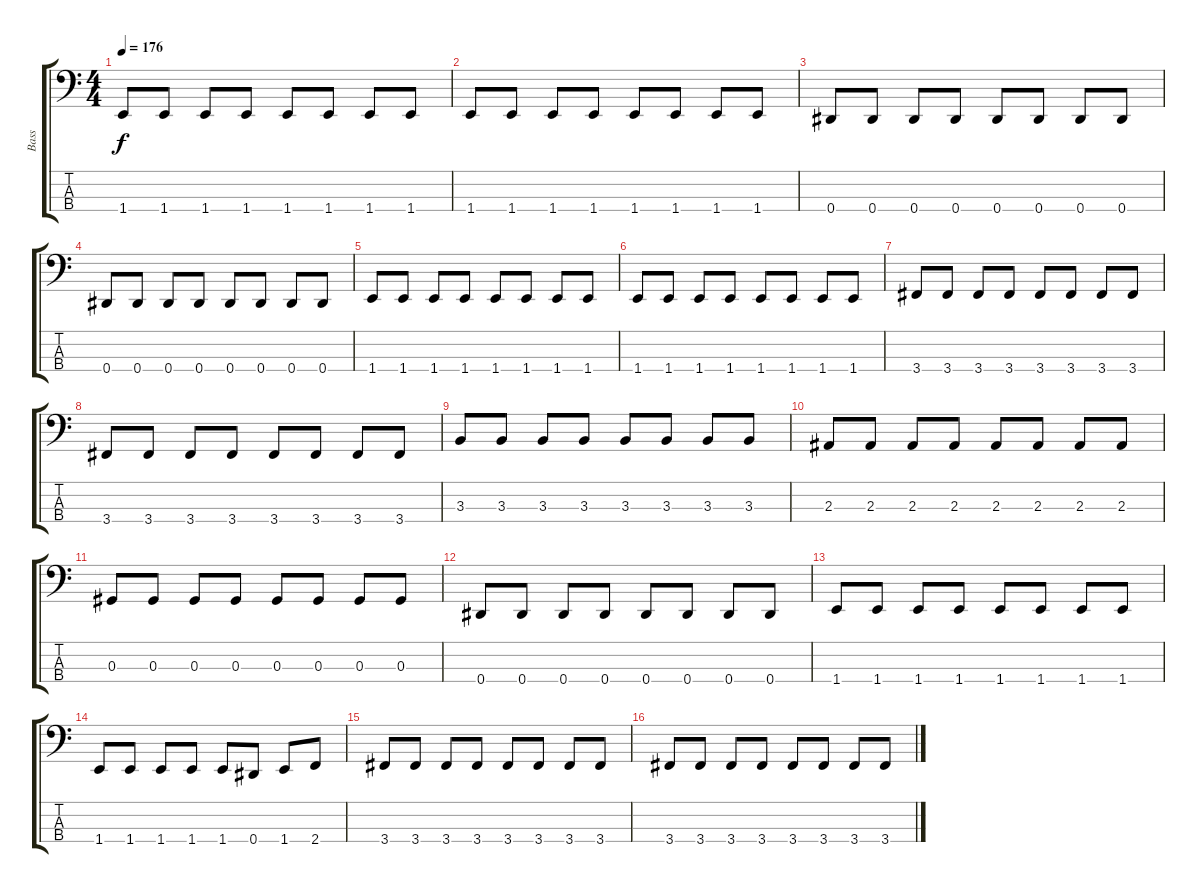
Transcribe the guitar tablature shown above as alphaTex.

\track ("Bass" "Bass") {instrument electricbassfinger}
\staff {score tabs}
\tuning (Gb2 Db2 Ab1 Eb1) {hide}
\ts (4 4)
\tempo 176
\clef f4
\ks c
1.4.8{dy f} 1.4.8 1.4.8 1.4.8 1.4.8 1.4.8 1.4.8 1.4.8 |
1.4.8 1.4.8 1.4.8 1.4.8 1.4.8 1.4.8 1.4.8 1.4.8 |
0.4.8 0.4.8 0.4.8 0.4.8 0.4.8 0.4.8 0.4.8 0.4.8 |
0.4.8 0.4.8 0.4.8 0.4.8 0.4.8 0.4.8 0.4.8 0.4.8 |
1.4.8 1.4.8 1.4.8 1.4.8 1.4.8 1.4.8 1.4.8 1.4.8 |
1.4.8 1.4.8 1.4.8 1.4.8 1.4.8 1.4.8 1.4.8 1.4.8 |
3.4.8 3.4.8 3.4.8 3.4.8 3.4.8 3.4.8 3.4.8 3.4.8 |
3.4.8 3.4.8 3.4.8 3.4.8 3.4.8 3.4.8 3.4.8 3.4.8 |
3.3.8 3.3.8 3.3.8 3.3.8 3.3.8 3.3.8 3.3.8 3.3.8 |
2.3.8 2.3.8 2.3.8 2.3.8 2.3.8 2.3.8 2.3.8 2.3.8 |
0.3.8 0.3.8 0.3.8 0.3.8 0.3.8 0.3.8 0.3.8 0.3.8 |
0.4.8 0.4.8 0.4.8 0.4.8 0.4.8 0.4.8 0.4.8 0.4.8 |
1.4.8 1.4.8 1.4.8 1.4.8 1.4.8 1.4.8 1.4.8 1.4.8 |
1.4.8 1.4.8 1.4.8 1.4.8 1.4.8 0.4.8 1.4.8 2.4.8 |
3.4.8 3.4.8 3.4.8 3.4.8 3.4.8 3.4.8 3.4.8 3.4.8 |
3.4.8 3.4.8 3.4.8 3.4.8 3.4.8 3.4.8 3.4.8 3.4.8
